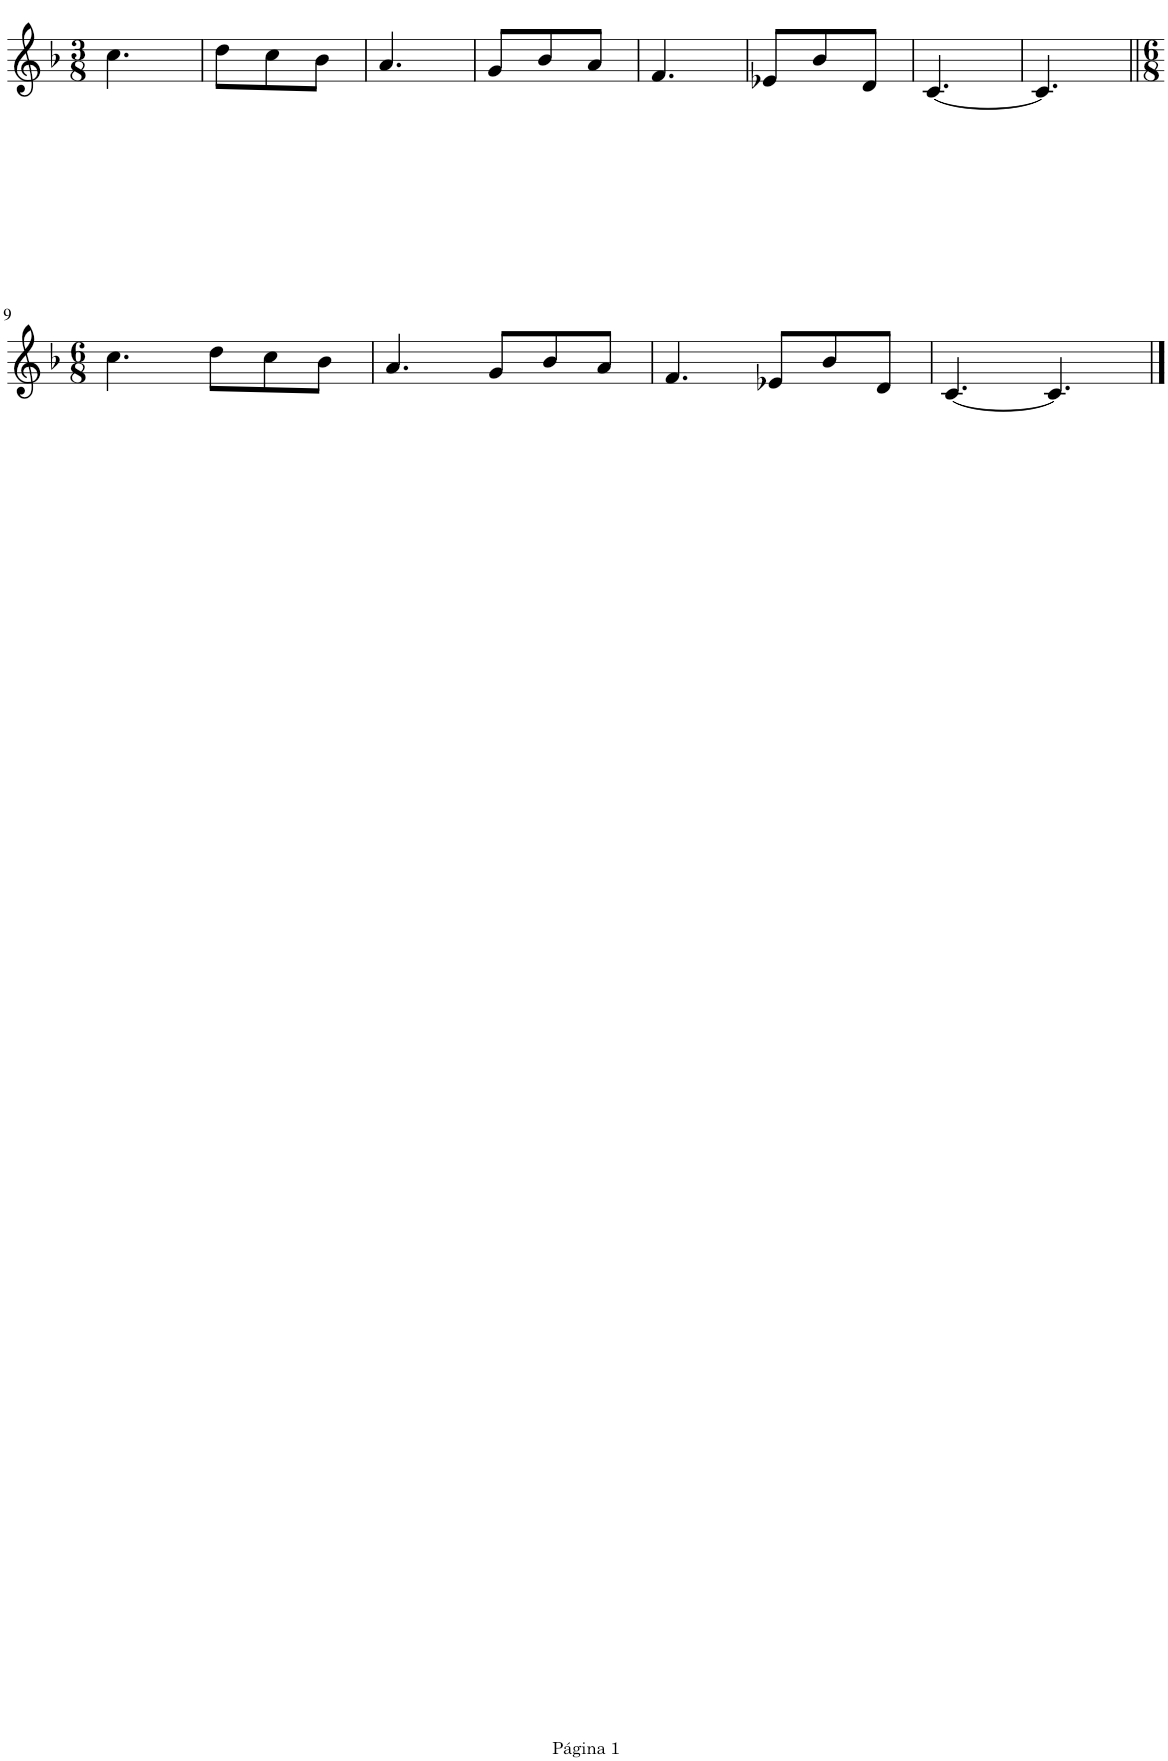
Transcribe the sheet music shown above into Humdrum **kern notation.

**kern
*part1
*staff1
*I"Piano
*I'Pno
*clefG2
*k[b-]
*M3/8
=1
4.cc\
=2
8dd\L
8cc\
8b-\J
=3
4.a/
=4
8g/L
8b-/
8a/J
=5
4.f/
=6
8e-X/L
8b-/
8d/J
=7
[4.c/
=8
4.c/]
!!LO:LB:g=z
=9||
*M6/8
4.cc\
8dd\L
8cc\
8b-\J
=10
4.a/
8g/L
8b-/
8a/J
=11
4.f/
8e-X/L
8b-/
8d/J
=12
[4.c/
4.c/]
==
*-
